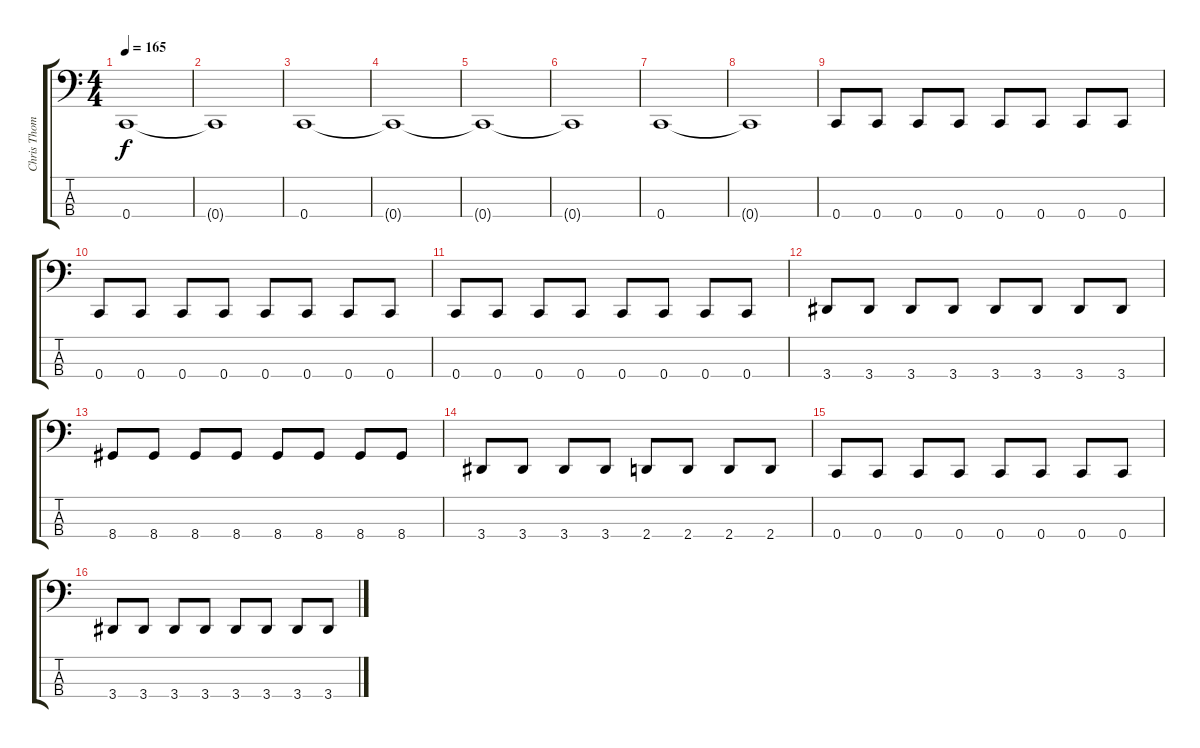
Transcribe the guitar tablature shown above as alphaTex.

\track ("Chris Thomson" "Chris Thom") {instrument electricbasspick}
\staff {score tabs}
\tuning (F2 C2 G1 C1) {hide}
\ts (4 4)
\tempo 165
\clef f4
\ks c
0.4{t}.1{dy f} |
0.4{t}.1 |
0.4.1 |
0.4{t}.1 |
0.4{t}.1 |
0.4{t}.1 |
0.4.1 |
0.4{t}.1 |
0.4.8 0.4.8 0.4.8 0.4.8 0.4.8 0.4.8 0.4.8 0.4.8 |
0.4.8 0.4.8 0.4.8 0.4.8 0.4.8 0.4.8 0.4.8 0.4.8 |
0.4.8 0.4.8 0.4.8 0.4.8 0.4.8 0.4.8 0.4.8 0.4.8 |
3.4.8 3.4.8 3.4.8 3.4.8 3.4.8 3.4.8 3.4.8 3.4.8 |
8.4.8 8.4.8 8.4.8 8.4.8 8.4.8 8.4.8 8.4.8 8.4.8 |
3.4.8 3.4.8 3.4.8 3.4.8 2.4.8 2.4.8 2.4.8 2.4.8 |
0.4.8 0.4.8 0.4.8 0.4.8 0.4.8 0.4.8 0.4.8 0.4.8 |
3.4.8 3.4.8 3.4.8 3.4.8 3.4.8 3.4.8 3.4.8 3.4.8
